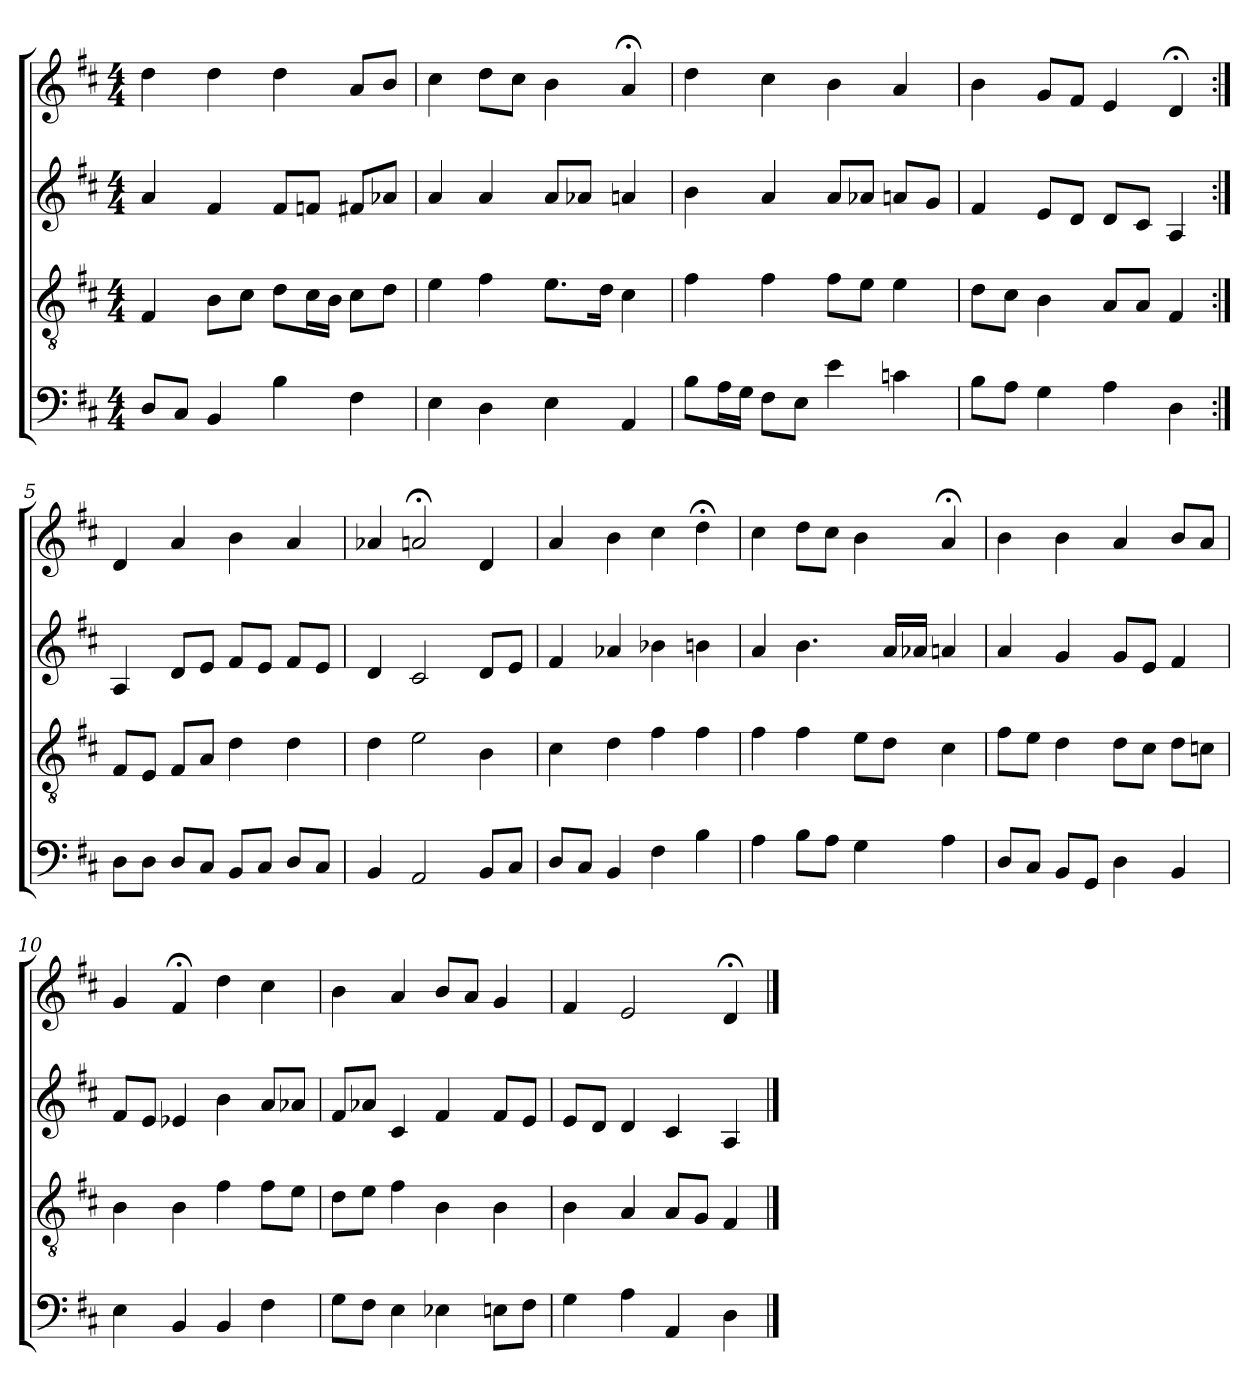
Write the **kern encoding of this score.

**kern	**kern	**kern	**kern
*part4	*part3	*part2	*part1
*staff4	*staff3	*staff2	*staff1
*clefF4	*clefGv2	*clefG2	*clefG2
*k[f#c#]	*k[f#c#]	*k[f#c#]	*k[f#c#]
*M4/4	*M4/4	*M4/4	*M4/4
=1	=1	=1	=1
8D/L	4F#/	4a/	4dd\
8C#/J	.	.	.
4BB/	8B\L	4f#/	4dd\
.	8c#\J	.	.
4B\	8d\L	8f#/L	4dd\
.	16c#\L	8fn/J	.
.	16B\JJ	.	.
4F#\	8c#\L	8f#X/L	8a/L
.	8d\J	8a-X/J	8b/J
=2	=2	=2	=2
4E\	4e\	4a/	4cc#\
4D\	4f#\	4a/	8dd\L
.	.	.	8cc#\J
4E\	8.e\L	8a/L	4b\
.	.	8a-X/J	.
.	16d\Jk	.	.
4AA/	4c#\	4an/	4a;</
=3	=3	=3	=3
8B\L	4f#\	4b\	4dd\
16A\L	.	.	.
16G\JJ	.	.	.
8F#\L	4f#\	4a/	4cc#\
8E\J	.	.	.
4e\	8f#\L	8a/L	4b\
.	8e\J	8a-X/J	.
4cn\	4e\	8an/L	4a/
.	.	8g/J	.
=4	=4	=4	=4
8B\L	8d\L	4f#/	4b\
8A\J	8c#\J	.	.
4G\	4B\	8e/L	8g/L
.	.	8d/J	8f#/J
4A\	8A/L	8d/L	4e/
.	8A/J	8c#/J	.
4D\	4F#/	4A/	4d;</
=5:|!	=5:|!	=5:|!	=5:|!
8D\L	8F#/L	4A/	4d/
8D\J	8E/J	.	.
8D/L	8F#/L	8d/L	4a/
8C#/J	8A/J	8e/J	.
8BB/L	4d\	8f#/L	4b\
8C#/J	.	8e/J	.
8D/L	4d\	8f#/L	4a/
8C#/J	.	8e/J	.
!!LO:LB:g=z
=6	=6	=6	=6
4BB/	4d\	4d/	4a-X/
2AA/	2e\	2c#/	2an;</
8BB/L	4B\	8d/L	4d/
8C#/J	.	8e/J	.
=7	=7	=7	=7
8D/L	4c#\	4f#/	4a/
8C#/J	.	.	.
4BB/	4d\	4a-X/	4b\
4F#\	4f#\	4b-X\	4cc#\
4B\	4f#\	4bn\	4dd;<\
=8	=8	=8	=8
4A\	4f#\	4a/	4cc#\
8B\L	4f#\	4.b\	8dd\L
8A\J	.	.	8cc#\J
4G\	8e\L	.	4b\
.	8d\J	16a/LL	.
.	.	16a-X/JJ	.
4A\	4c#\	4an/	4a;</
=9	=9	=9	=9
8D/L	8f#\L	4a/	4b\
8C#/J	8e\J	.	.
8BB/L	4d\	4g/	4b\
8GG/J	.	.	.
4D\	8d\L	8g/L	4a/
.	8c#\J	8e/J	.
4BB/	8d\L	4f#/	8b/L
.	8cn\J	.	8a/J
=10	=10	=10	=10
4E\	4B\	8f#/L	4g/
.	.	8e/J	.
4BB/	4B\	4e-X/	4f#;</
4BB/	4f#\	4b\	4dd\
4F#\	8f#\L	8a/L	4cc#\
.	8e\J	8a-X/J	.
=11	=11	=11	=11
8G\L	8d\L	8f#/L	4b\
8F#\J	8e\J	8a-X/J	.
4E\	4f#\	4c#/	4a/
4E-X\	4B\	4f#/	8b/L
.	.	.	8a/J
8En\L	4B\	8f#/L	4g/
8F#\J	.	8e/J	.
!!LO:LB:g=z
=12	=12	=12	=12
4G\	4B\	8e/L	4f#/
.	.	8d/J	.
4A\	4A/	4d/	2e/
4AA/	8A/L	4c#/	.
.	8G/J	.	.
4D\	4F#/	4A/	4d;</
==	==	==	==
*-	*-	*-	*-
